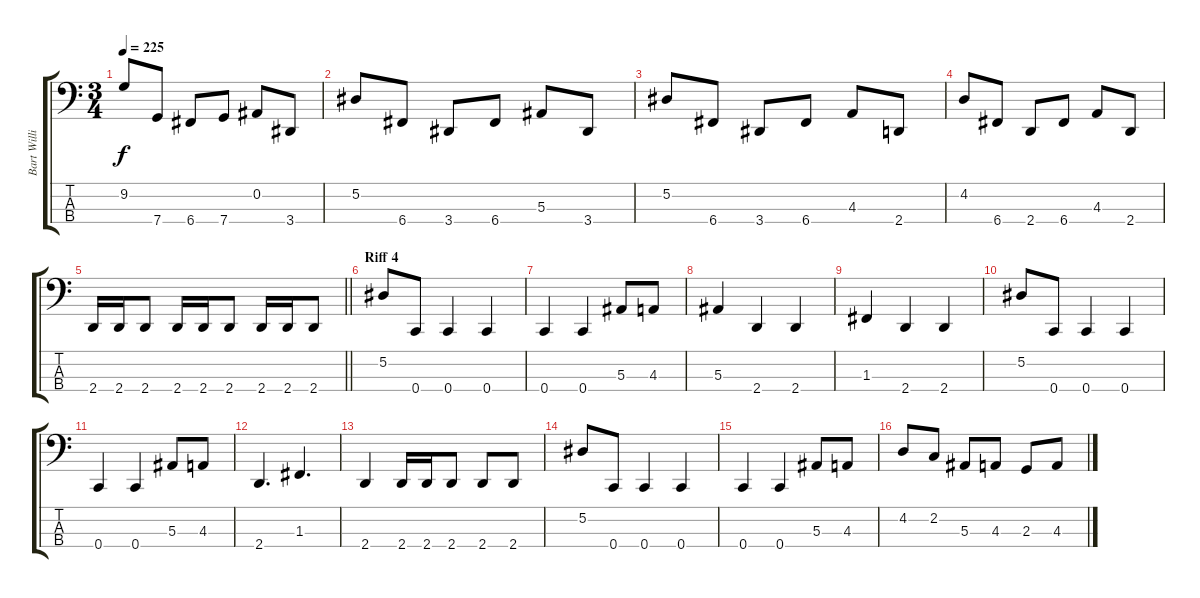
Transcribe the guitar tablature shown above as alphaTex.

\track ("Bart Williams" "Bart Willi") {instrument electricbassfinger}
\staff {score tabs}
\tuning (Eb2 Bb1 F1 C1) {hide}
\ts (3 4)
\tempo 225
\clef f4
\ks c
9.2.8{dy f} 7.4.8 6.4.8 7.4.8 0.2.8 3.4.8 |
5.2.8 6.4.8 3.4.8 6.4.8 5.3.8 3.4.8 |
5.2.8 6.4.8 3.4.8 6.4.8 4.3.8 2.4.8 |
4.2.8 6.4.8 2.4.8 6.4.8 4.3.8 2.4.8 |
\barLineRight lightlight
2.4.16 2.4.16 2.4.8 2.4.16 2.4.16 2.4.8 2.4.16 2.4.16 2.4.8 |
\section ("" "Riff 4")
5.2.8 0.4.8 0.4.4 0.4.4 |
0.4.4 0.4.4 5.3.8 4.3.8 |
5.3.4 2.4.4 2.4.4 |
1.3.4 2.4.4 2.4.4 |
5.2.8 0.4.8 0.4.4 0.4.4 |
0.4.4 0.4.4 5.3.8 4.3.8 |
2.4.4{d} 1.3.4{d} |
2.4.4 2.4.16 2.4.16 2.4.8 2.4.8 2.4.8 |
5.2.8 0.4.8 0.4.4 0.4.4 |
0.4.4 0.4.4 5.3.8 4.3.8 |
4.2.8 2.2.8 5.3.8 4.3.8 2.3.8 4.3.8
